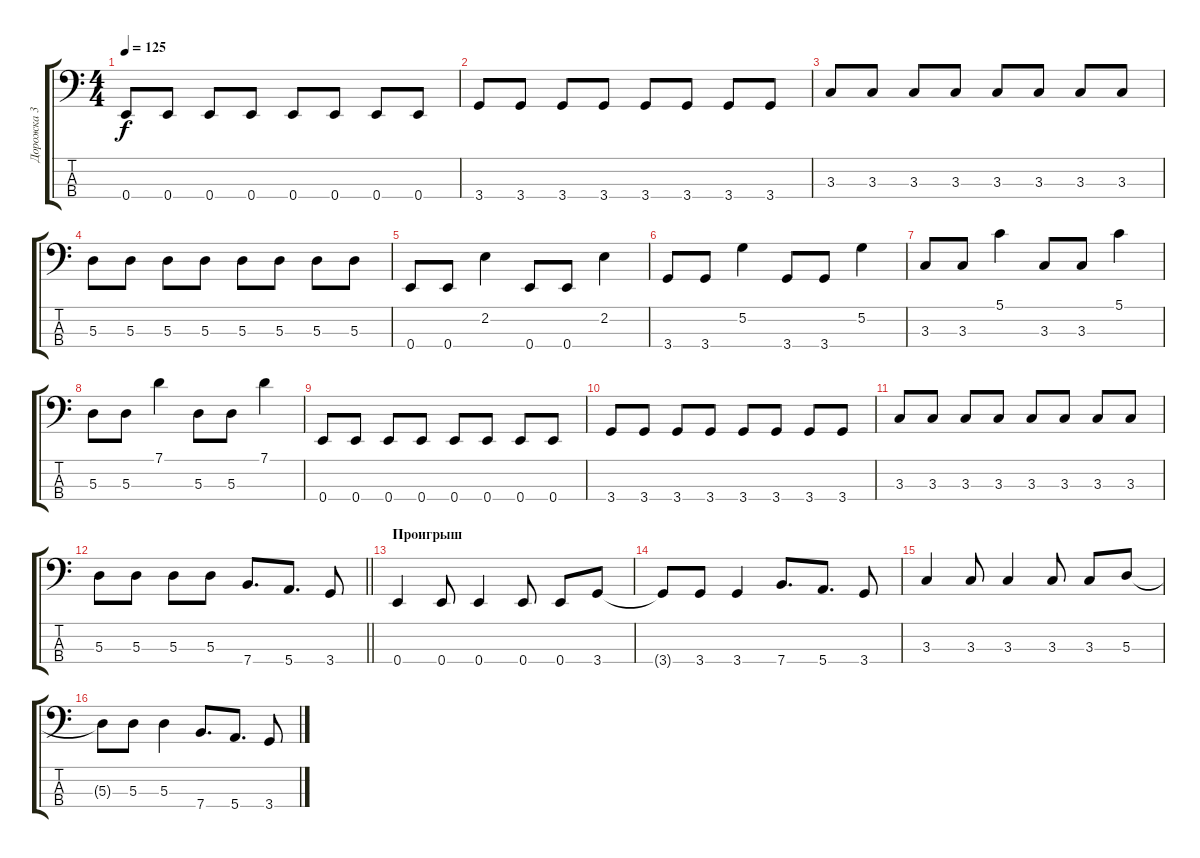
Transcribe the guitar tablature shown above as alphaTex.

\track ("Дорожка 3" "Дорожка 3") {instrument electricbassfinger}
\staff {score tabs}
\tuning (G2 D2 A1 E1) {hide}
\ts (4 4)
\tempo 125
\clef f4
\ks c
0.4.8{dy f} 0.4.8 0.4.8 0.4.8 0.4.8 0.4.8 0.4.8 0.4.8 |
3.4.8 3.4.8 3.4.8 3.4.8 3.4.8 3.4.8 3.4.8 3.4.8 |
3.3.8 3.3.8 3.3.8 3.3.8 3.3.8 3.3.8 3.3.8 3.3.8 |
5.3.8 5.3.8 5.3.8 5.3.8 5.3.8 5.3.8 5.3.8 5.3.8 |
0.4.8 0.4.8 2.2.4 0.4.8 0.4.8 2.2.4 |
3.4.8 3.4.8 5.2.4 3.4.8 3.4.8 5.2.4 |
3.3.8 3.3.8 5.1.4 3.3.8 3.3.8 5.1.4 |
5.3.8 5.3.8 7.1.4 5.3.8 5.3.8 7.1.4 |
0.4.8 0.4.8 0.4.8 0.4.8 0.4.8 0.4.8 0.4.8 0.4.8 |
3.4.8 3.4.8 3.4.8 3.4.8 3.4.8 3.4.8 3.4.8 3.4.8 |
3.3.8 3.3.8 3.3.8 3.3.8 3.3.8 3.3.8 3.3.8 3.3.8 |
\barLineRight lightlight
5.3.8 5.3.8 5.3.8 5.3.8 7.4.8{d} 5.4.8{d} 3.4.8 |
\section ("" "Проигрыш")
0.4.4 0.4.8 0.4.4 0.4.8 0.4.8 3.4.8 |
3.4{t}.8 3.4.8 3.4.4 7.4.8{d} 5.4.8{d} 3.4.8 |
3.3.4 3.3.8 3.3.4 3.3.8 3.3.8 5.3.8 |
5.3{t}.8 5.3.8 5.3.4 7.4.8{d} 5.4.8{d} 3.4.8
